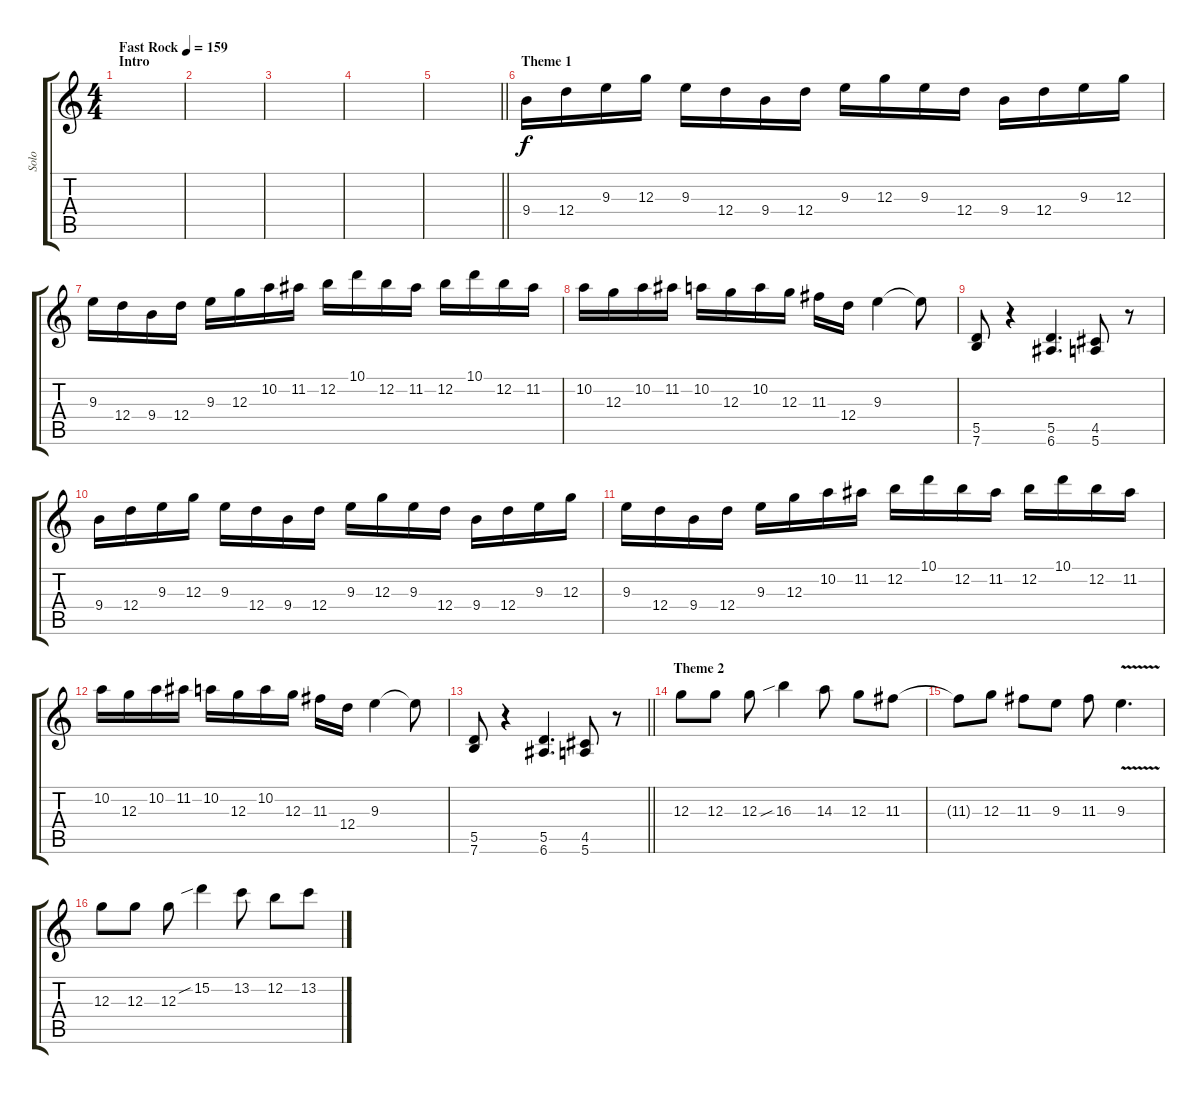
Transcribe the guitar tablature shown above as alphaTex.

\track ("Solo" "Solo") {instrument distortionguitar}
\staff {score tabs}
\tuning (E4 B3 G3 D3 A2 E2) {hide}
\ts (4 4)
\section ("" "Intro")
\tempo (159 "Fast Rock")
\clef g2
\ks c
|
|
|
|
\barLineRight lightlight
|
\section ("" "Theme 1")
9.4.16 12.4.16 9.3.16 12.3.16 9.3.16 12.4.16 9.4.16 12.4.16 9.3.16 12.3.16 9.3.16 12.4.16 9.4.16 12.4.16 9.3.16 12.3.16 |
9.3.16 12.4.16 9.4.16 12.4.16 9.3.16 12.3.16 10.2.16 11.2.16 12.2.16 10.1.16 12.2.16 11.2.16 12.2.16 10.1.16 12.2.16 11.2.16 |
10.2.16 12.3.16 10.2.16 11.2.16 10.2.16 12.3.16 10.2.16 12.3.16 11.3.16 12.4.16 9.3.4 9.3{t}.8 |
(5.5 7.6).8 r.4 (5.5 6.6).4{d} (4.5 5.6).8 r.8 |
9.4.16 12.4.16 9.3.16 12.3.16 9.3.16 12.4.16 9.4.16 12.4.16 9.3.16 12.3.16 9.3.16 12.4.16 9.4.16 12.4.16 9.3.16 12.3.16 |
9.3.16 12.4.16 9.4.16 12.4.16 9.3.16 12.3.16 10.2.16 11.2.16 12.2.16 10.1.16 12.2.16 11.2.16 12.2.16 10.1.16 12.2.16 11.2.16 |
10.2.16 12.3.16 10.2.16 11.2.16 10.2.16 12.3.16 10.2.16 12.3.16 11.3.16 12.4.16 9.3.4 9.3{t}.8 |
\barLineRight lightlight
(5.5 7.6).8 r.4 (5.5 6.6).4{d} (4.5 5.6).8 r.8 |
\section ("" "Theme 2")
12.3.8 12.3.8 12.3.8 16.3{sib}.4 14.3.8 12.3.8 11.3.8 |
11.3{t}.8 12.3.8 11.3.8 9.3.8 11.3.8 9.3{v}.4{d} |
12.3.8 12.3.8 12.3.8 15.2{sib}.4 13.2.8 12.2.8 13.2.8
